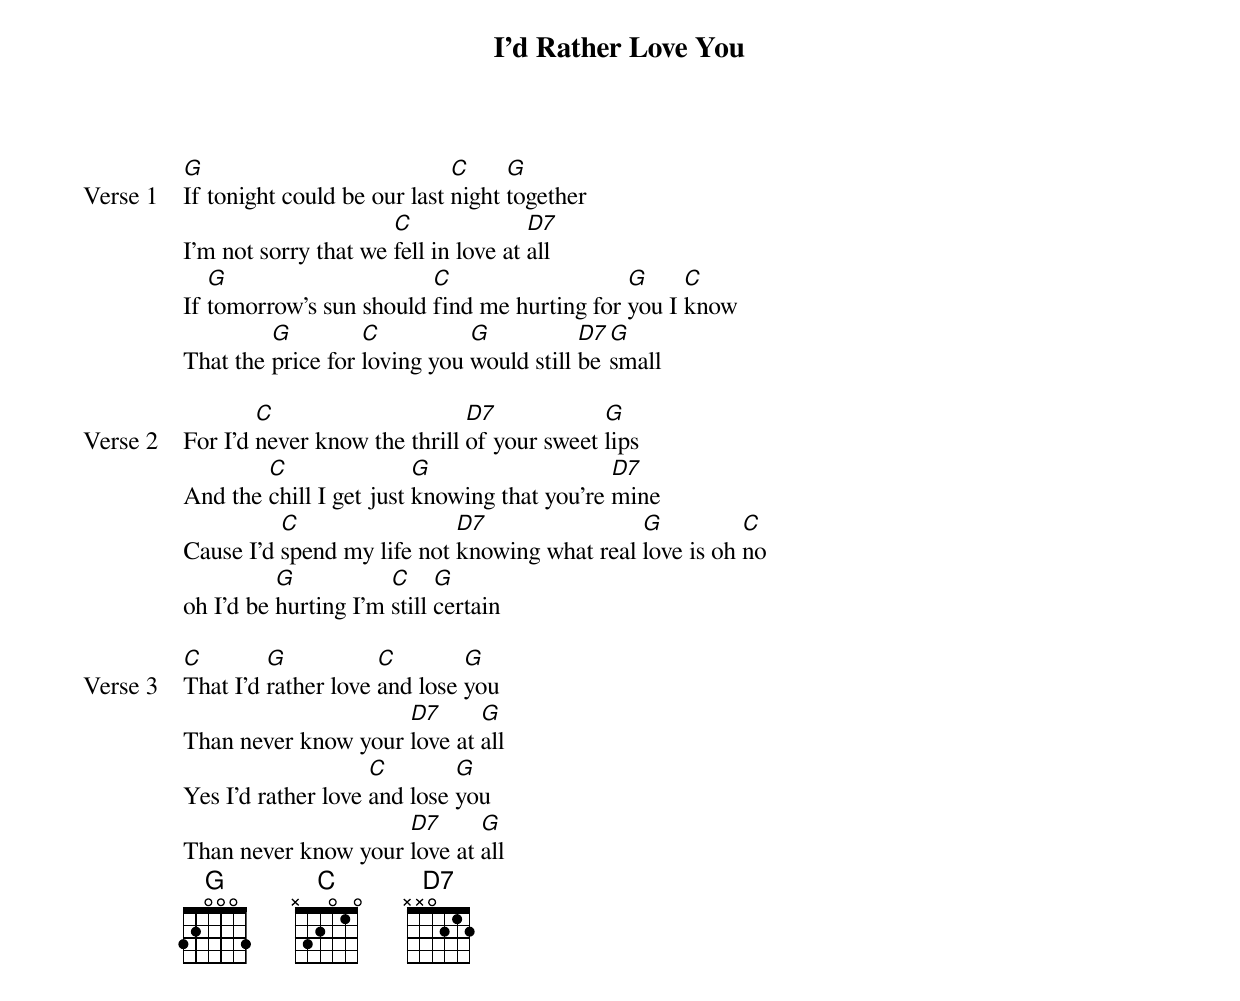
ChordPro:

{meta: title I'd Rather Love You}
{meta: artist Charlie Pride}
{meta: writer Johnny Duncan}

{start_of_verse: Verse 1}
[G]If tonight could be our last [C]night [G]together
I'm not sorry that we [C]fell in love at [D7]all
If [G]tomorrow's sun should [C]find me hurting for [G]you I [C]know
That the [G]price for [C]loving you [G]would still [D7]be [G]small
{end_of_verse}

{start_of_verse: Verse 2}
For I'd [C]never know the thrill [D7]of your sweet [G]lips
And the [C]chill I get just [G]knowing that you're [D7]mine
Cause I'd [C]spend my life not [D7]knowing what real [G]love is oh [C]no
oh I'd be [G]hurting I'm [C]still [G]certain
{end_of_verse}

{start_of_verse: Verse 3}
[C]That I'd [G]rather love [C]and lose [G]you
Than never know your [D7]love at [G]all
Yes I'd rather love [C]and lose [G]you
Than never know your [D7]love at [G]all
{end_of_verse}
